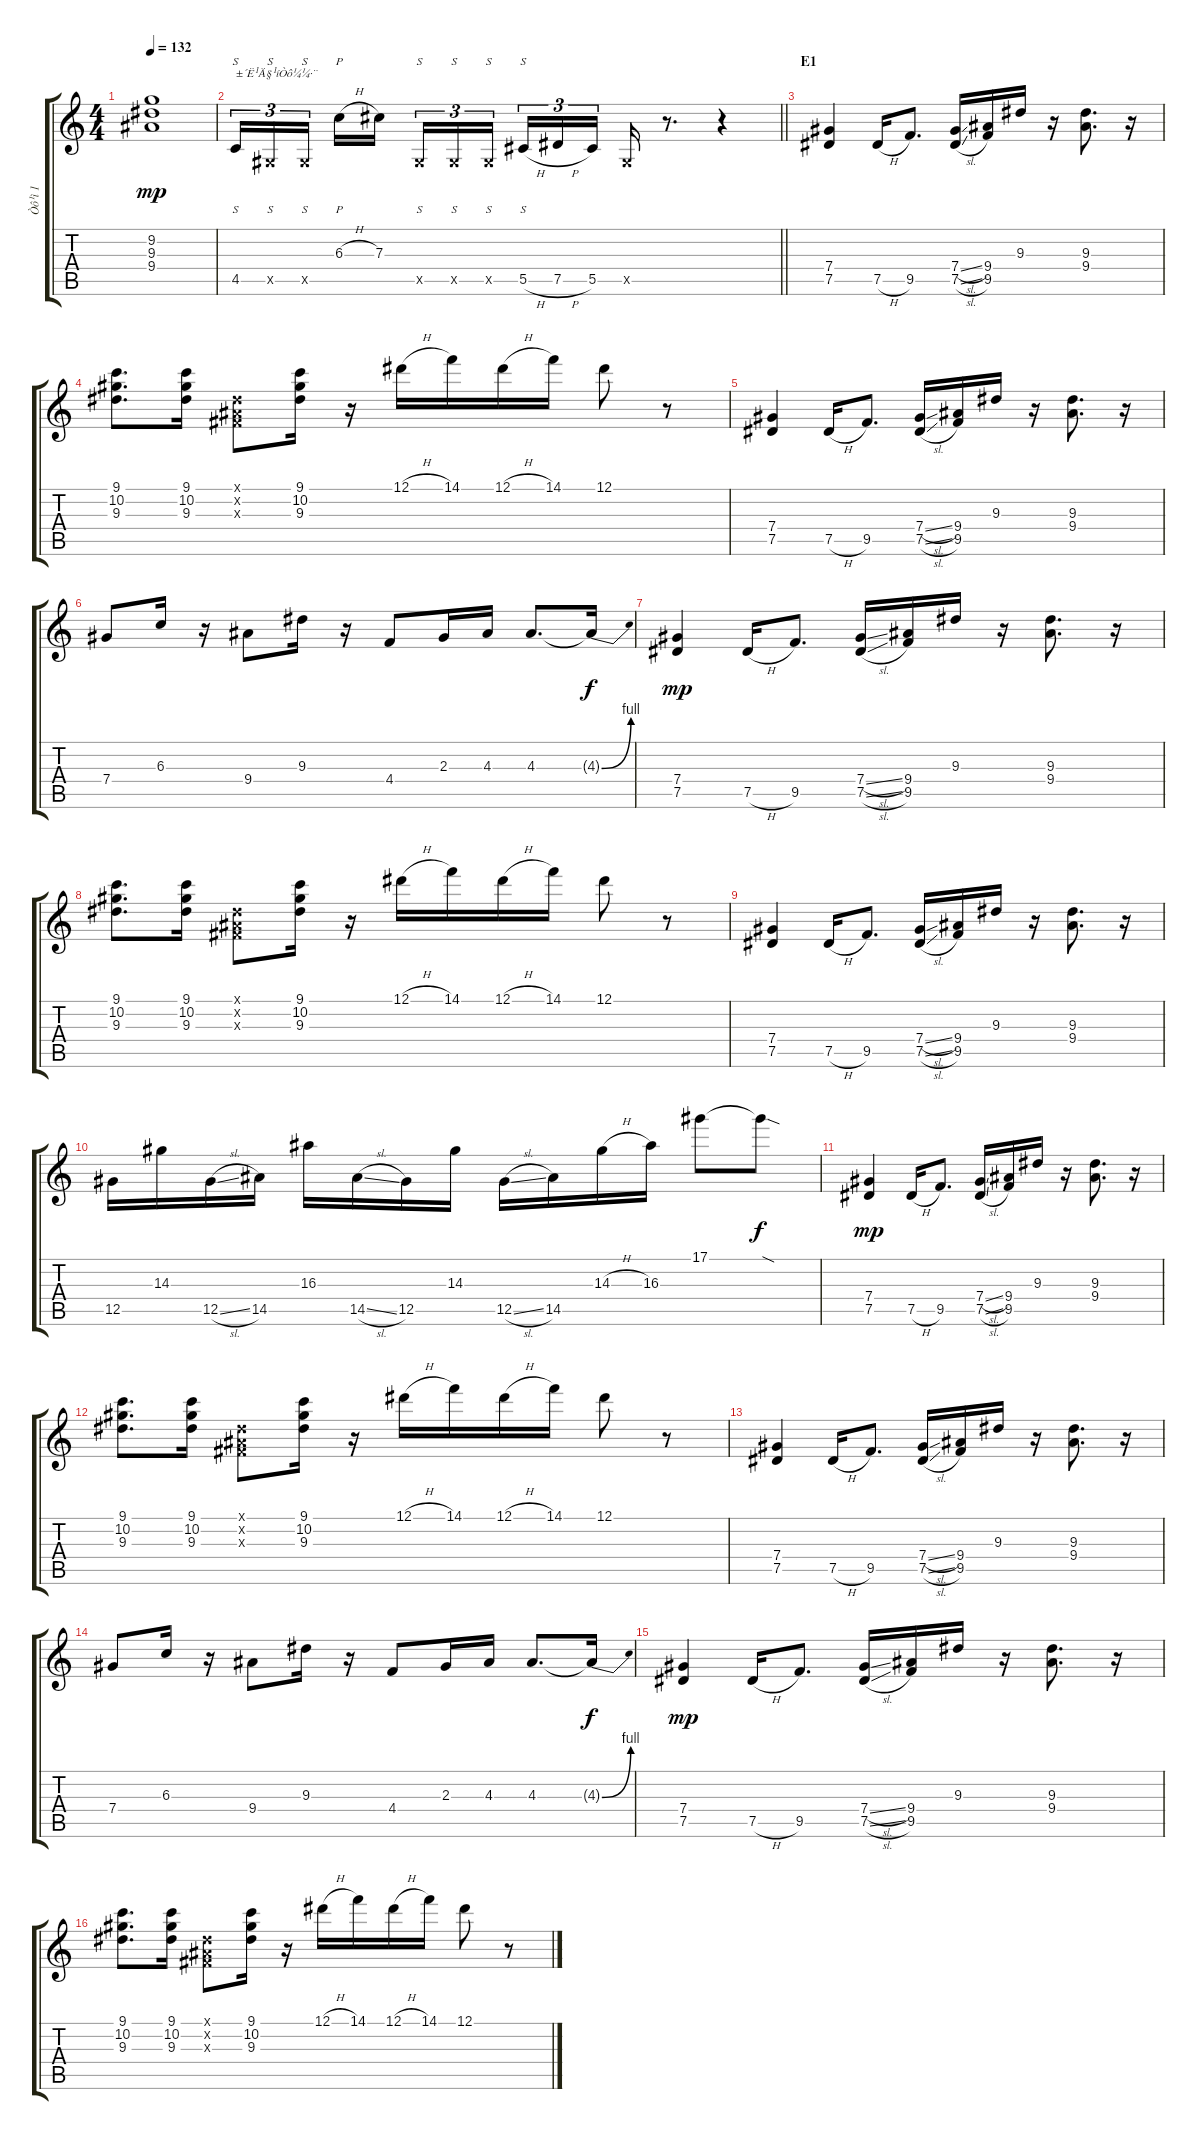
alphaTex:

\track ("Òô¹ì 1" "Òô¹ì 1") {instrument electricguitarclean}
\staff {score tabs}
\tuning (Eb4 Bb3 Gb3 Db3 Ab2 Eb2) {hide}
\ts (4 4)
\tempo 132
\clef g2
\ks c
(9.2 9.3 9.4).1{dy mp} |
\barLineRight lightlight
4.5.16{s tu (3 2) txt "±´Ë¹Ä§¹íÒô¼¼·¨"} 0.5{x}.16{s tu (3 2)} 0.5{x}.16{s tu (3 2)} 6.3{h}.16{p} 7.3.16 0.5{x}.16{s tu (3 2)} 0.5{x}.16{s tu (3 2)} 0.5{x}.16{s tu (3 2)} 5.5{h}.16{s tu (3 2)} 7.5{h}.16{tu (3 2)} 5.5.16{tu (3 2)} 0.5{x}.16 r.8{d} r.4 |
\section ("" "E1")
(7.4 7.5).4 7.5{h}.16 9.5.8{d} (7.4{sl} 7.5{sl}).16 (9.4 9.5).16 9.3.16 r.16 (9.3 9.4).8{d} r.16 |
(9.1 10.2 9.3).8{d} (9.1 10.2 9.3).16 (0.1{x} 0.2{x} 0.3{x}).8 (9.1 10.2 9.3).16 r.16 12.1{h}.16 14.1.16 12.1{h}.16 14.1.16 12.1.8 r.8 |
(7.4 7.5).4 7.5{h}.16 9.5.8{d} (7.4{sl} 7.5{sl}).16 (9.4 9.5).16 9.3.16 r.16 (9.3 9.4).8{d} r.16 |
7.4.8 6.3.16 r.16 9.4.8 9.3.16 r.16 4.4.8 2.3.16 4.3.16 4.3.8{d} 4.3{be (bend 0 0 60 4) t}.16{dy f} |
(7.4 7.5).4{dy mp} 7.5{h}.16 9.5.8{d} (7.4{sl} 7.5{sl}).16 (9.4 9.5).16 9.3.16 r.16 (9.3 9.4).8{d} r.16 |
(9.1 10.2 9.3).8{d} (9.1 10.2 9.3).16 (0.1{x} 0.2{x} 0.3{x}).8 (9.1 10.2 9.3).16 r.16 12.1{h}.16 14.1.16 12.1{h}.16 14.1.16 12.1.8 r.8 |
(7.4 7.5).4 7.5{h}.16 9.5.8{d} (7.4{sl} 7.5{sl}).16 (9.4 9.5).16 9.3.16 r.16 (9.3 9.4).8{d} r.16 |
12.5.16 14.3.16 12.5{sl}.16 14.5.16 16.3.16 14.5{sl}.16 12.5.16 14.3.16 12.5{sl}.16 14.5.16 14.3{h}.16 16.3.16 17.1.8 17.1{sod t}.8{dy f} |
(7.4 7.5).4{dy mp} 7.5{h}.16 9.5.8{d} (7.4{sl} 7.5{sl}).16 (9.4 9.5).16 9.3.16 r.16 (9.3 9.4).8{d} r.16 |
(9.1 10.2 9.3).8{d} (9.1 10.2 9.3).16 (0.1{x} 0.2{x} 0.3{x}).8 (9.1 10.2 9.3).16 r.16 12.1{h}.16 14.1.16 12.1{h}.16 14.1.16 12.1.8 r.8 |
(7.4 7.5).4 7.5{h}.16 9.5.8{d} (7.4{sl} 7.5{sl}).16 (9.4 9.5).16 9.3.16 r.16 (9.3 9.4).8{d} r.16 |
7.4.8 6.3.16 r.16 9.4.8 9.3.16 r.16 4.4.8 2.3.16 4.3.16 4.3.8{d} 4.3{be (bend 0 0 60 4) t}.16{dy f} |
(7.4 7.5).4{dy mp} 7.5{h}.16 9.5.8{d} (7.4{sl} 7.5{sl}).16 (9.4 9.5).16 9.3.16 r.16 (9.3 9.4).8{d} r.16 |
(9.1 10.2 9.3).8{d} (9.1 10.2 9.3).16 (0.1{x} 0.2{x} 0.3{x}).8 (9.1 10.2 9.3).16 r.16 12.1{h}.16 14.1.16 12.1{h}.16 14.1.16 12.1.8 r.8
